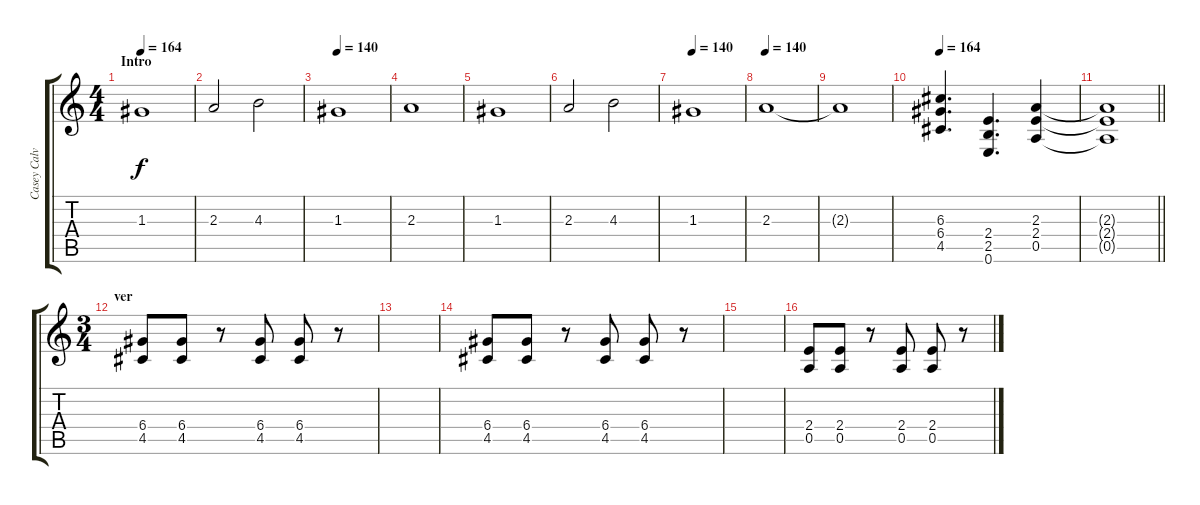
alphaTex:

\track ("Casey Calvert (Guitar)" "Casey Calv") {instrument distortionguitar}
\staff {score tabs}
\tuning (E4 B3 G3 D3 A2 E2) {hide}
\ts (4 4)
\section ("" "Intro")
\tempo 164
\tempo 140
\tempo 164
\clef g2
\ks c
1.3.1{dy f instrument electricguitarjazz} |
2.3.2 4.3.2 |
\tempo 140
1.3.1 |
2.3.1{instrument electricguitarjazz} |
1.3.1 |
2.3.2 4.3.2 |
\tempo 140
1.3.1{instrument electricguitarjazz} |
\tempo 140
2.3.1 |
2.3{t}.1 |
\tempo 164
(6.3 6.4 4.5).4{d instrument distortionguitar} (2.4 2.5 0.6).4{d} (2.3 2.4 0.5).4{instrument distortionguitar} |
\barLineRight lightlight
(2.3{t} 2.4{t} 0.5{t}).1 |
\ts (3 4)
\section ("" "ver")
(6.4 4.5).8 (6.4 4.5).8 r.8 (6.4 4.5).8 (6.4 4.5).8 r.8 |
|
(6.4 4.5).8 (6.4 4.5).8 r.8 (6.4 4.5).8 (6.4 4.5).8 r.8 |
|
(2.4 0.5).8 (2.4 0.5).8 r.8 (2.4 0.5).8 (2.4 0.5).8 r.8
